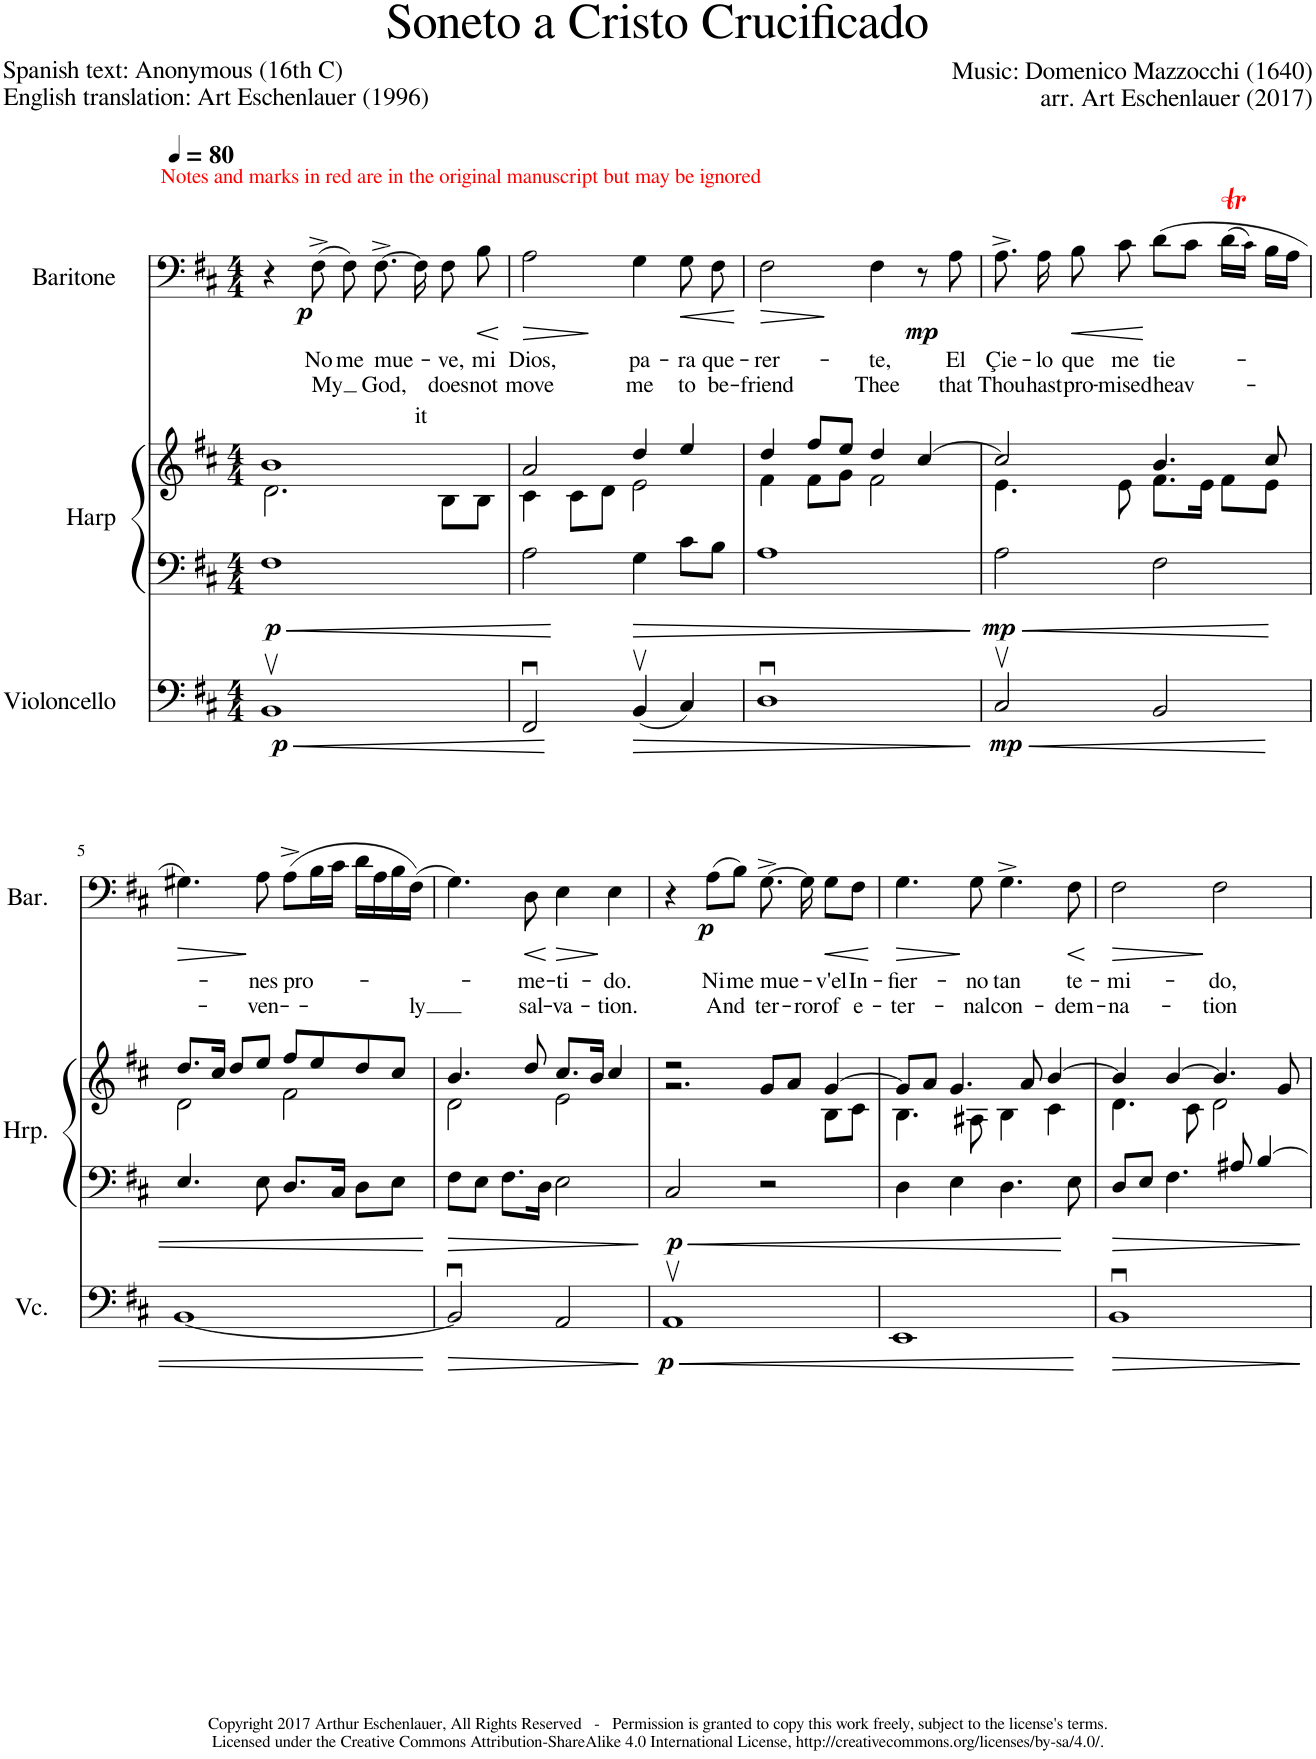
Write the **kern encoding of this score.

**kern	**dynam	**kern	**kern	**dynam	**harte	**kern	**text	**text	**dynam
*part3	*part3	*part2	*part2	*part2	*part2	*part1	*part1	*part1	*part1
*staff4	*staff4	*staff3	*staff2	*staff2/3	*	*staff1	*staff1	*staff1	*staff1
*I"Violoncello	*	*I"Harp	*	*	*	*I"Baritone	*	*	*
*I'Vc.	*	*I'Hrp.	*	*	*	*I'Bar.	*	*	*
*clefF4	*	*clefF4	*clefG2	*	*	*clefF4	*	*	*
*k[f#c#]	*	*k[f#c#]	*k[f#c#]	*	*	*k[f#c#]	*	*	*
*M4/4	*	*M4/4	*M4/4	*	*	*M4/4	*	*	*
*MM80	*	*MM80	*MM80	*	*	*MM80	*	*	*
=1	=1	=1	=1	=1	=1	=1	=1	=1	=1
!	!	!	!	!	!	!LO:TX:a:color=#FF0000:t=Notes and marks in red are in the original manuscript but may be ignored	!	!	!
!	!LO:HP:b	!	!	!	!	!	!	!	!
*	*	*	*^	*	*	*	*	*	*
!	!LO:DY:n=1:b	!	!	!	!LO:DY:b=2	!	!	!	!	!LO:DY:b
1BBv	< p	1F#	1b	2.d\	p	.	4r	.	.	p
!	!	!	!	!	!	!	!	!LO:LY:b	!LO:LY:b	!
.	.	.	.	.	.	.	(8F#^\	No	My	.
!	!	!	!	!	!	!	!	!LO:LY:b	!	!
.	.	.	.	.	.	.	8F#\)	me	.	.
!	!	!	!	!	!	!	!	!LO:LY:b	!LO:LY:b	!
.	.	.	.	.	.	.	[8.F#^\	mue-	God,	.
!	!	!	!	!	!	!	!	!	!LO:LY:b	!
.	.	.	.	.	.	.	16F#\]	.	it	.
!	!	!	!	!	!	!	!	!LO:LY:b	!LO:LY:b	!
.	.	.	.	8B\L	.	.	8F#\	-ve,	does	.
!	!	!	!	!	!	!	!	!LO:LY:b	!LO:LY:b	!LO:HP:b
.	.	.	.	8B\J	.	.	8B\	mi	not	<
*	*	*	*v	*v	*	*	*	*	*	*
.	.	.	.	.	.	.	.	.	[
=2	=2	=2	=2	=2	=2	=2	=2	=2	=2
*	*	*	*^	*	*	*	*	*	*
!	!	!	!	!	!	!	!	!LO:LY:b	!LO:LY:b	!LO:HP:b
2FF#u/	.	2A\	2a/	4c#\	.	.	2A\	Dios,	move	>
.	.	.	.	8c#\L	.	.	.	.	.	.
.	.	.	.	8d\J	.	.	.	.	.	.
!	!LO:HP:n=1:b	!	!	!	!	!	!	!LO:LY:b	!LO:LY:b	!
(4BBv/	[ >	4G\	4dd/	2e\	.	.	4G\	pa-	me	]
!	!	!	!	!	!	!	!	!LO:LY:b	!LO:LY:b	!LO:HP:b
4C#/)	.	8c#\L	4ee/	.	.	.	8G\	-ra	to	<
!	!	!	!	!	!	!	!	!LO:LY:b	!LO:LY:b	!
.	.	8B\J	.	.	.	.	8F#\	que-	be-	.
*	*	*	*v	*v	*	*	*	*	*	*
.	.	.	.	.	.	.	.	.	[
=3	=3	=3	=3	=3	=3	=3	=3	=3	=3
*	*	*	*^	*	*	*	*	*	*
!	!	!	!	!	!	!	!	!LO:LY:b	!LO:LY:b	!LO:HP:b
1Du	.	1A	4dd/	4f#\	.	.	2F#\	-rer-	-friend	>
.	.	.	8ff#/L	8f#\L	.	.	.	.	.	.
.	.	.	8ee/J	8g\J	.	.	.	.	.	.
!	!	!	!	!	!	!	!	!LO:LY:b	!LO:LY:b	!
.	.	.	4dd/	2f#\	.	.	4F#\	-te,	Thee	]
!	!	!	!	!	!	!	!	!	!	!LO:DY:b
.	.	.	[4cc#/	.	.	.	8r	.	.	mp
!	!	!	!	!	!	!	!	!LO:LY:b	!LO:LY:b	!
.	.	.	.	.	.	.	8A\	El	that	.
*	*	*	*v	*v	*	*	*	*	*	*
.	]	.	.	.	.	.	.	.	.
=4	=4	=4	=4	=4	=4	=4	=4	=4	=4
!	!LO:HP:b	!	!	!	!	!	!LO:LY:b	!LO:LY:b	!
*	*	*	*^	*	*	*	*	*	*
!	!LO:DY:n=1:b	!	!	!	!LO:DY:b=2	!	!	!	!	!
2C#v/	< mp	2A\	2cc#/]	4.e\	mp	.	8.A^\	Çie-	Thou	.
!	!	!	!	!	!	!	!	!LO:LY:b	!LO:LY:b	!
.	.	.	.	.	.	.	16A\	-lo	hast	.
!	!	!	!	!	!	!	!	!LO:LY:b	!LO:LY:b	!LO:HP:b
.	.	.	.	.	.	.	8B\	que	pro-	<
!	!	!	!	!	!	!	!	!LO:LY:b	!LO:LY:b	!
.	.	.	.	8e\	.	.	8c#\	me	-mised	.
!	!	!	!	!	!	!LO:H:kt=m	!	!LO:LY:b	!LO:LY:b	!
2BB/	.	2F#\	4.b/	8.f#\L	.	B:min	(8d\L	tie-	heav-	[
.	.	.	.	.	.	.	8c#\J	.	.	.
.	.	.	.	16e\Jk	.	.	.	.	.	.
.	.	.	.	8f#\L	.	.	(16dT\LL	.	.	.
.	.	.	.	.	.	.	16c#TTT!\JJ)	.	.	.
.	.	.	8cc#/	8e\J	.	.	16B\LL	.	.	.
.	.	.	.	.	.	.	16A\JJ	.	.	.
!!LO:LB:g=z
=5	=5	=5	=5	=5	=5	=5	=5	=5	=5	=5
!	!	!	!	!	!	!	!	!	!	!LO:HP:b
[1BB	.	4.E/	8.dd/L	2d\	.	.	4.G#X\)	.	.	>
.	.	.	16cc#/Jk	.	.	.	.	.	.	.
.	.	.	8dd/L	.	.	.	.	.	.	.
!	!	!	!	!	!	!	!	!LO:LY:b	!LO:LY:b	!
.	.	8E\	8ee/J	.	.	.	8A\	-nes	-ven-	]
!	!	!	!	!	!	!LO:H:kt=m7	!	!LO:LY:b	!	!
.	.	8.D/L	8ff#/L	2f#\	.	B:min7	(8A^\L	pro-	.	.
.	.	.	8ee/	.	.	.	16B\L	.	.	.
.	.	16C#/Jk	.	.	.	.	16c#\JJ	.	.	.
.	.	8D\L	8dd/	.	.	.	16d\LL	.	.	.
.	.	.	.	.	.	.	16A\	.	.	.
.	.	8E\J	8cc#/J	.	.	.	16B\	.	.	.
!	!	!	!	!	!	!	!	!	!LO:LY:b	!
.	.	.	.	.	.	.	(16F#\JJ)	.	-ly	.
*	*	*	*v	*v	*	*	*	*	*	*
.	[	.	.	.	.	.	.	.	.
=6	=6	=6	=6	=6	=6	=6	=6	=6	=6
!	!LO:HP:b	!	!	!	!LO:H:kt=7	!	!	!	!
*	*	*	*^	*	*	*	*	*	*
2BBu/]	>	8F#\L	4.b/	2d\	.	G:7	4.G\)	.	.	.
.	.	8E\J	.	.	.	.	.	.	.	.
.	.	8.F#\L	.	.	.	.	.	.	.	.
!	!	!	!	!	!	!	!	!LO:LY:b	!LO:LY:b	!LO:HP:b
.	.	.	8dd/	.	.	.	8D\	-me-	sal-	<
.	.	16D\Jk	.	.	.	.	.	.	.	.
!	!	!	!	!	!	!LO:H:kt=m	!	!LO:LY:b	!LO:LY:b	!LO:HP:n=1:b
2AA/	.	2E\	8.cc#/L	2e\	.	A:min	4E\	-ti-	-va-	[ >
.	.	.	16b/Jk	.	.	.	.	.	.	.
!	!	!	!	!	!	!	!	!LO:LY:b	!LO:LY:b	!
.	.	.	4cc#/	.	.	.	4E\	-do.	-tion.	]
*	*	*	*v	*v	*	*	*	*	*	*
.	]	.	.	.	.	.	.	.	.
=7	=7	=7	=7	=7	=7	=7	=7	=7	=7
!	!LO:HP:b	!	!	!	!	!	!	!	!
*	*	*	*^	*	*	*	*	*	*
!	!LO:DY:n=1:b	!	!	!	!LO:DY:b=2	!	!	!	!	!LO:DY:b
1AAv	< p	2C#/	2r	2.r	p	.	4r	.	.	p
!	!	!	!	!	!	!	!	!LO:LY:b	!LO:LY:b	!
.	.	.	.	.	.	.	(8A\L	Ni	And	.
!	!	!	!	!	!	!	!	!LO:LY:b	!	!
.	.	.	.	.	.	.	8B\J)	me	.	.
!	!	!	!	!	!	!	!	!LO:LY:b	!LO:LY:b	!
.	.	2r	8g/L	.	.	.	[8.G^\	mue-	ter-	.
.	.	.	8a/J	.	.	.	.	.	.	.
!	!	!	!	!	!	!	!	!	!LO:LY:b	!
.	.	.	.	.	.	.	16G\]	.	-ror	.
!	!	!	!	!	!	!	!	!LO:LY:b	!LO:LY:b	!LO:HP:b
.	.	.	[4g/	8B\L	.	.	8G\L	-v'el	of	<
!	!	!	!	!	!	!	!	!LO:LY:b	!LO:LY:b	!
.	.	.	.	8c#\J	.	.	8F#\J	In-	e-	.
*	*	*	*v	*v	*	*	*	*	*	*
.	.	.	.	.	.	.	.	.	[
=8	=8	=8	=8	=8	=8	=8	=8	=8	=8
*	*	*	*^	*	*	*	*	*	*
!	!	!	!	!	!	!	!	!LO:LY:b	!LO:LY:b	!LO:HP:b
1EE	.	4D\	8g/L]	4.B\	.	.	4.G\	-fier-	-ter-	>
.	.	.	8a/J	.	.	.	.	.	.	.
.	.	4E\	4.g/	.	.	.	.	.	.	.
!	!	!	!	!	!	!	!	!LO:LY:b	!LO:LY:b	!
.	.	.	.	8A#X\	.	.	8G\	-no	-nal	]
!	!	!	!	!	!	!	!	!LO:LY:b	!LO:LY:b	!
.	.	4.D\	.	4B\	.	.	4.G^\	tan	con-	.
.	.	.	8a/	.	.	.	.	.	.	.
.	.	.	[4b/	4c#\	.	.	.	.	.	.
!	!	!	!	!	!	!	!	!LO:LY:b	!LO:LY:b	!LO:HP:b
.	.	8E\	.	.	.	.	8F#\	te-	-dem-	<
*	*	*	*v	*v	*	*	*	*	*	*
.	[	.	.	.	.	.	.	.	[
=9	=9	=9	=9	=9	=9	=9	=9	=9	=9
!	!LO:HP:b	!	!	!	!	!	!LO:LY:b	!LO:LY:b	!LO:HP:b
*	*	*	*^	*	*	*	*	*	*
1BBu	>	8D/L	4b/]	4.d\	.	.	2F#\	-mi-	-na-	>
.	.	8E/J	.	.	.	.	.	.	.	.
.	.	4.F#\	[4b/	.	.	.	.	.	.	.
.	.	.	.	8c#\	.	.	.	.	.	.
!	!	!	!	!	!	!	!	!LO:LY:b	!LO:LY:b	!
.	.	.	4.b/]	2d\	.	.	2F#\	-do,	-tion	]
.	.	8A#X/	.	.	.	.	.	.	.	.
.	.	[4B/	.	.	.	.	.	.	.	.
.	.	.	8g/	.	.	.	.	.	.	.
*	*	*	*v	*v	*	*	*	*	*	*
.	]	.	.	.	.	.	.	.	.
=	=	=	=	=	=	=	=	=	=
*-	*-	*-	*-	*-	*-	*-	*-	*-	*-
